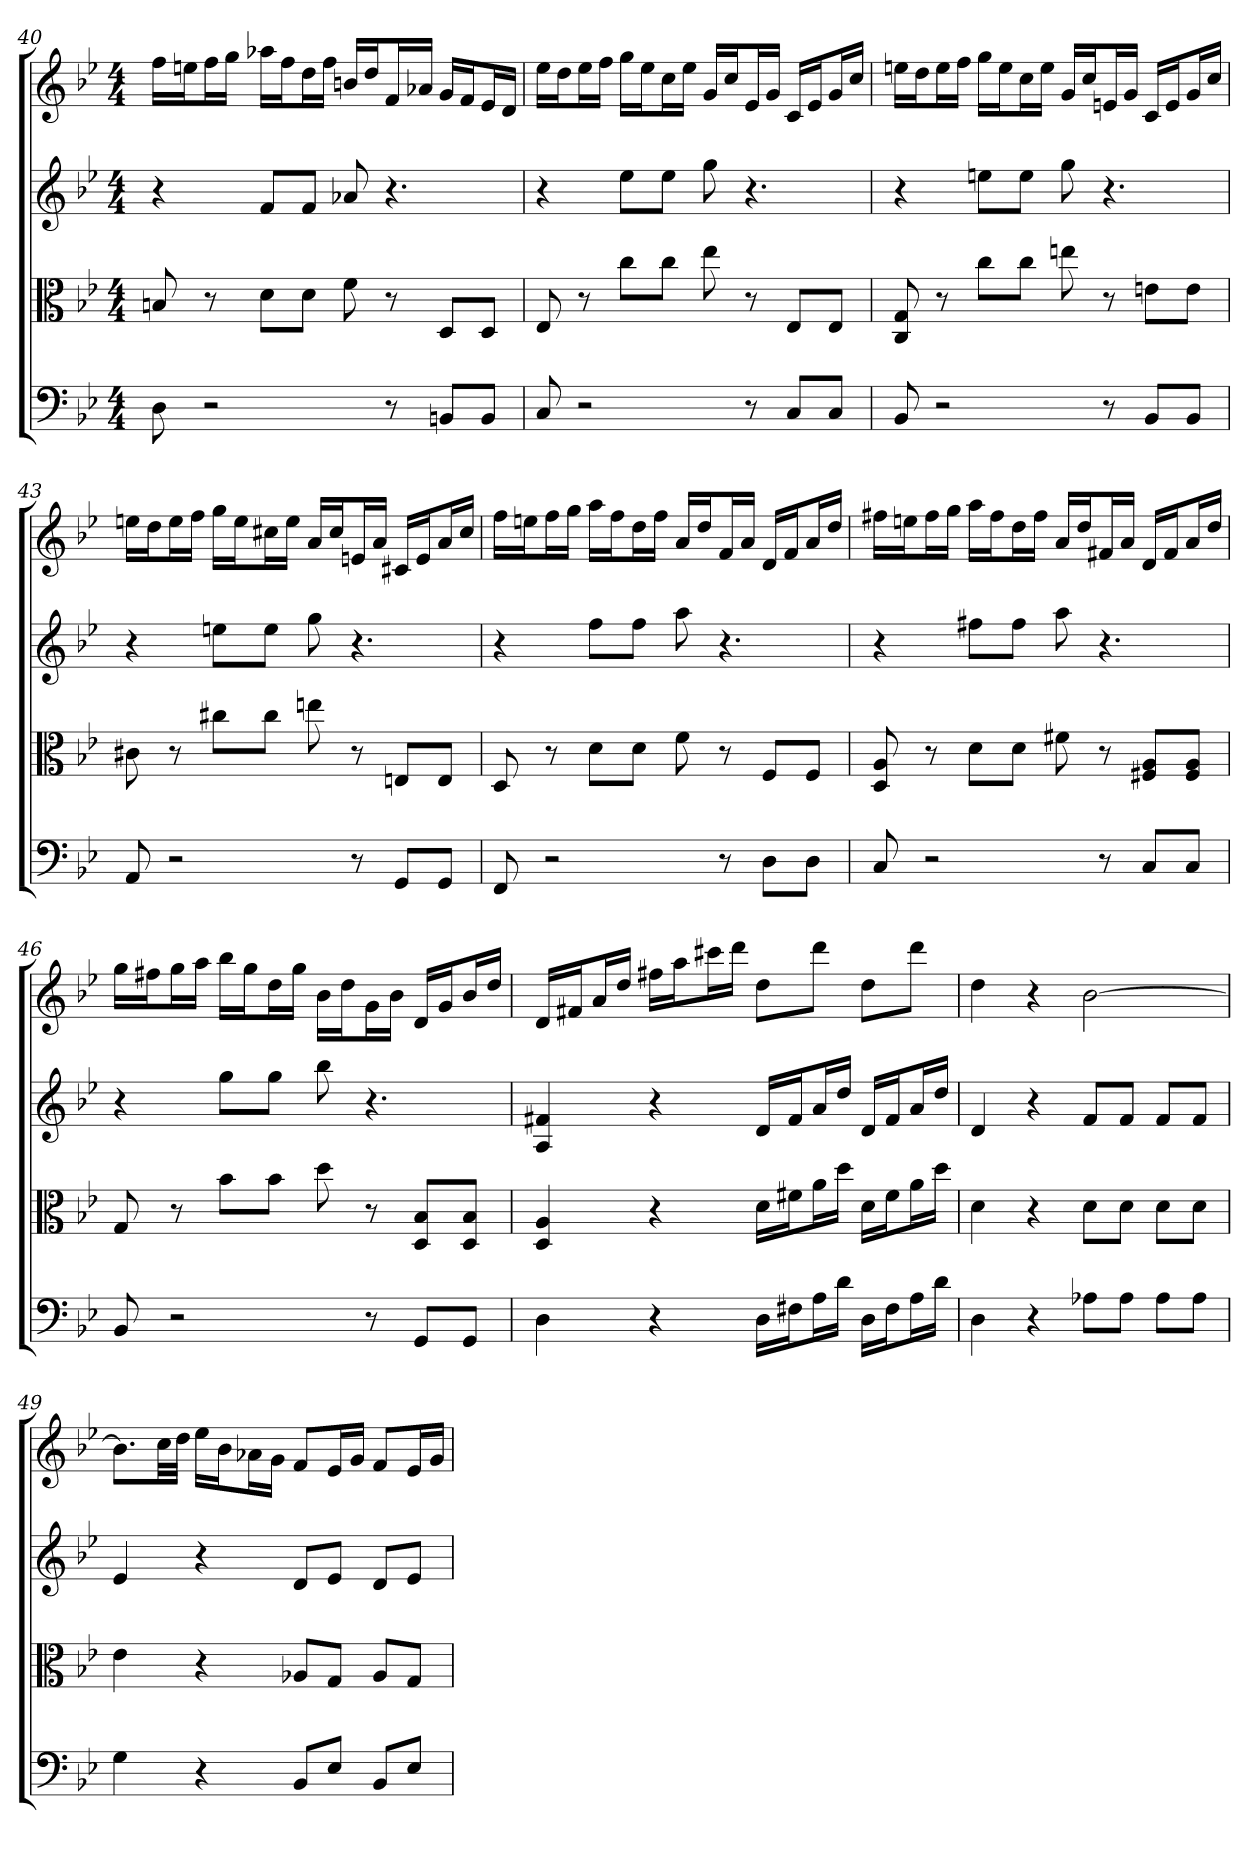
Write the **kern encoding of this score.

**kern	**kern	**kern	**kern
*part4	*part3	*part2	*part1
*staff4	*staff3	*staff2	*staff1
*clefF4	*clefC3	*	*
*k[b-e-]	*k[b-e-]	*k[b-e-]	*k[b-e-]
*B-:	*B-:	*B-:	*B-:
*M4/4	*M4/4	*M4/4	*M4/4
=40	=40	=40	=40
8D	8Bn	4r	16ffLL
.	.	.	16eenJ
2r	8r	.	16ffL
.	.	.	16ggJJ
.	8d\L	8fL	16aa-XLL
.	.	.	16ffJ
.	8d\J	8fJ	16ddL
.	.	.	16ffJJ
.	8f	8a-X	16bnLL
.	.	.	16ddJ
8r	8r	4.r	16fL
.	.	.	16a-XJJ
8BBn/L	8D/L	.	16gLL
.	.	.	16fJ
8BB/J	8D/J	.	16e-L
.	.	.	16dJJ
=41	=41	=41	=41
8C	8E-	4r	16ee-LL
.	.	.	16ddJ
2r	8r	.	16ee-L
.	.	.	16ffJJ
.	8cc\L	8ee-L	16ggLL
.	.	.	16ee-J
.	8cc\J	8ee-J	16ccL
.	.	.	16ee-JJ
.	8ee-	8gg	16gLL
.	.	.	16ccJ
8r	8r	4.r	16e-L
.	.	.	16gJJ
8C/L	8E-/L	.	16cLL
.	.	.	16e-J
8C/J	8E-/J	.	16gL
.	.	.	16ccJJ
=42	=42	=42	=42
8BB-	8C 8G	4r	16eenLL
.	.	.	16ddJ
2r	8r	.	16eeL
.	.	.	16ffJJ
.	8cc\L	8eenL	16ggLL
.	.	.	16eeJ
.	8cc\J	8eeJ	16ccL
.	.	.	16eeJJ
.	8een	8gg	16gLL
.	.	.	16ccJ
8r	8r	4.r	16enL
.	.	.	16gJJ
8BB-/L	8en\L	.	16cLL
.	.	.	16eJ
8BB-/J	8e\J	.	16gL
.	.	.	16ccJJ
=43	=43	=43	=43
8AA	8c#X	4r	16eenLL
.	.	.	16ddJ
2r	8r	.	16eeL
.	.	.	16ffJJ
.	8cc#X\L	8eenL	16ggLL
.	.	.	16eeJ
.	8cc#\J	8eeJ	16cc#XL
.	.	.	16eeJJ
.	8een	8gg	16aLL
.	.	.	16cc#J
8r	8r	4.r	16enL
.	.	.	16aJJ
8GG/L	8En/L	.	16c#XLL
.	.	.	16eJ
8GG/J	8E/J	.	16aL
.	.	.	16cc#JJ
=44	=44	=44	=44
8FF	8D	4r	16ffLL
.	.	.	16eenJ
2r	8r	.	16ffL
.	.	.	16ggJJ
.	8d\L	8ffL	16aaLL
.	.	.	16ffJ
.	8d\J	8ffJ	16ddL
.	.	.	16ffJJ
.	8f	8aa	16aLL
.	.	.	16ddJ
8r	8r	4.r	16fL
.	.	.	16aJJ
8D\L	8F/L	.	16dLL
.	.	.	16fJ
8D\J	8F/J	.	16aL
.	.	.	16ddJJ
=45	=45	=45	=45
8C	8D 8A	4r	16ff#XLL
.	.	.	16eenJ
2r	8r	.	16ff#L
.	.	.	16ggJJ
.	8d\L	8ff#XL	16aaLL
.	.	.	16ff#J
.	8d\J	8ff#J	16ddL
.	.	.	16ff#JJ
.	8f#X	8aa	16aLL
.	.	.	16ddJ
8r	8r	4.r	16f#XL
.	.	.	16aJJ
8C/L	8F#X/ 8A/L	.	16dLL
.	.	.	16f#J
8C/J	8F#/ 8A/J	.	16aL
.	.	.	16ddJJ
=46	=46	=46	=46
8BB-	8G	4r	16ggLL
.	.	.	16ff#XJ
2r	8r	.	16ggL
.	.	.	16aaJJ
.	8b-\L	8ggL	16bb-LL
.	.	.	16ggJ
.	8b-\J	8ggJ	16ddL
.	.	.	16ggJJ
.	8dd	8bb-	16b-LL
.	.	.	16ddJ
8r	8r	4.r	16gL
.	.	.	16b-JJ
8GG/L	8D/ 8B-/L	.	16dLL
.	.	.	16gJ
8GG/J	8D/ 8B-/J	.	16b-L
.	.	.	16ddJJ
=47	=47	=47	=47
4D	4D 4A	4A 4f#X	16dLL
.	.	.	16f#XJ
.	.	.	16aL
.	.	.	16ddJJ
4r	4r	4r	16ff#XLL
.	.	.	16aaJ
.	.	.	16ccc#XL
.	.	.	16dddJJ
16D\LL	16d\LL	16dLL	8ddL
16F#X\J	16f#X\J	16f#J	.
16A\L	16a\L	16aL	8dddJ
16d\JJ	16dd\JJ	16ddJJ	.
16D\LL	16d\LL	16dLL	8ddL
16F#\J	16f#\J	16f#J	.
16A\L	16a\L	16aL	8dddJ
16d\JJ	16dd\JJ	16ddJJ	.
=48	=48	=48	=48
4D	4d	4d	4dd
4r	4r	4r	4r
8A-X\L	8d\L	8fL	[2b-
8A-\J	8d\J	8fJ	.
8A-\L	8d\L	8fL	.
8A-\J	8d\J	8fJ	.
=49	=49	=49	=49
4G	4e-	4e-	8.b-L]
.	.	.	32ccLL
.	.	.	32ddJJJ
4r	4r	4r	16ee-LL
.	.	.	16b-J
.	.	.	16a-XL
.	.	.	16gJJ
8BB-/L	8A-X/L	8dL	8fL
8E-/J	8G/J	8e-J	16e-L
.	.	.	16gJJ
8BB-/L	8A-/L	8dL	8fL
8E-/J	8G/J	8e-J	16e-L
.	.	.	16gJJ
=	=	=	=
*-	*-	*-	*-
